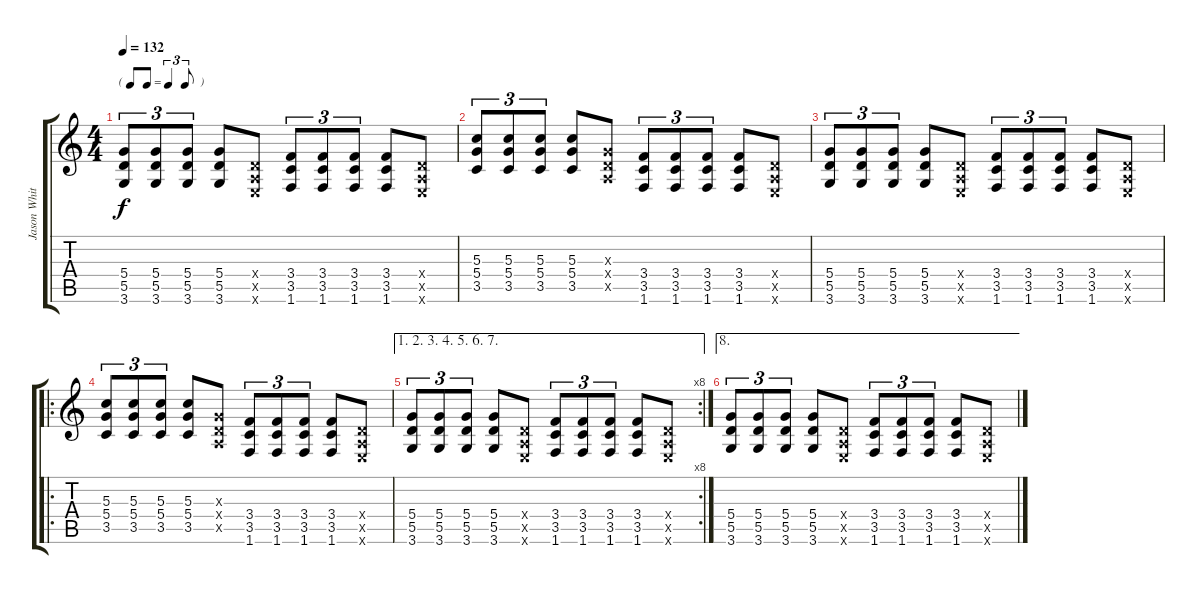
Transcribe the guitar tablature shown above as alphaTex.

\track ("Jason White(second Guitar)" "Jason Whit") {instrument overdrivenguitar}
\staff {score tabs}
\tuning (E4 B3 G3 D3 A2 E2) {hide}
\ts (4 4)
\tf triplet8th
\tempo 132
\clef g2
\ks c
(5.4 5.5 3.6).8{tu (3 2) dy f} (5.4 5.5 3.6).8{tu (3 2)} (5.4 5.5 3.6).8{tu (3 2)} (5.4 5.5 3.6).8 (0.4{x} 0.5{x} 0.6{x}).8 (3.4 3.5 1.6).8{tu (3 2)} (3.4 3.5 1.6).8{tu (3 2)} (3.4 3.5 1.6).8{tu (3 2)} (3.4 3.5 1.6).8 (0.4{x} 0.5{x} 0.6{x}).8 |
(5.3 5.4 3.5).8{tu (3 2)} (5.3 5.4 3.5).8{tu (3 2)} (5.3 5.4 3.5).8{tu (3 2)} (5.3 5.4 3.5).8 (0.3{x} 0.4{x} 0.5{x}).8 (3.4 3.5 1.6).8{tu (3 2)} (3.4 3.5 1.6).8{tu (3 2)} (3.4 3.5 1.6).8{tu (3 2)} (3.4 3.5 1.6).8 (0.4{x} 0.5{x} 0.6{x}).8 |
(5.4 5.5 3.6).8{tu (3 2)} (5.4 5.5 3.6).8{tu (3 2)} (5.4 5.5 3.6).8{tu (3 2)} (5.4 5.5 3.6).8 (0.4{x} 0.5{x} 0.6{x}).8 (3.4 3.5 1.6).8{tu (3 2)} (3.4 3.5 1.6).8{tu (3 2)} (3.4 3.5 1.6).8{tu (3 2)} (3.4 3.5 1.6).8 (0.4{x} 0.5{x} 0.6{x}).8 |
\ro
(5.3 5.4 3.5).8{tu (3 2)} (5.3 5.4 3.5).8{tu (3 2)} (5.3 5.4 3.5).8{tu (3 2)} (5.3 5.4 3.5).8 (0.3{x} 0.4{x} 0.5{x}).8 (3.4 3.5 1.6).8{tu (3 2)} (3.4 3.5 1.6).8{tu (3 2)} (3.4 3.5 1.6).8{tu (3 2)} (3.4 3.5 1.6).8 (0.4{x} 0.5{x} 0.6{x}).8 |
\ae (1 2 3 4 5 6 7)
\rc 8
(5.4 5.5 3.6).8{tu (3 2)} (5.4 5.5 3.6).8{tu (3 2)} (5.4 5.5 3.6).8{tu (3 2)} (5.4 5.5 3.6).8 (0.4{x} 0.5{x} 0.6{x}).8 (3.4 3.5 1.6).8{tu (3 2)} (3.4 3.5 1.6).8{tu (3 2)} (3.4 3.5 1.6).8{tu (3 2)} (3.4 3.5 1.6).8 (0.4{x} 0.5{x} 0.6{x}).8 |
\ae 8
(5.4 5.5 3.6).8{tu (3 2)} (5.4 5.5 3.6).8{tu (3 2)} (5.4 5.5 3.6).8{tu (3 2)} (5.4 5.5 3.6).8 (0.4{x} 0.5{x} 0.6{x}).8 (3.4 3.5 1.6).8{tu (3 2)} (3.4 3.5 1.6).8{tu (3 2)} (3.4 3.5 1.6).8{tu (3 2)} (3.4 3.5 1.6).8 (0.4{x} 0.5{x} 0.6{x}).8
